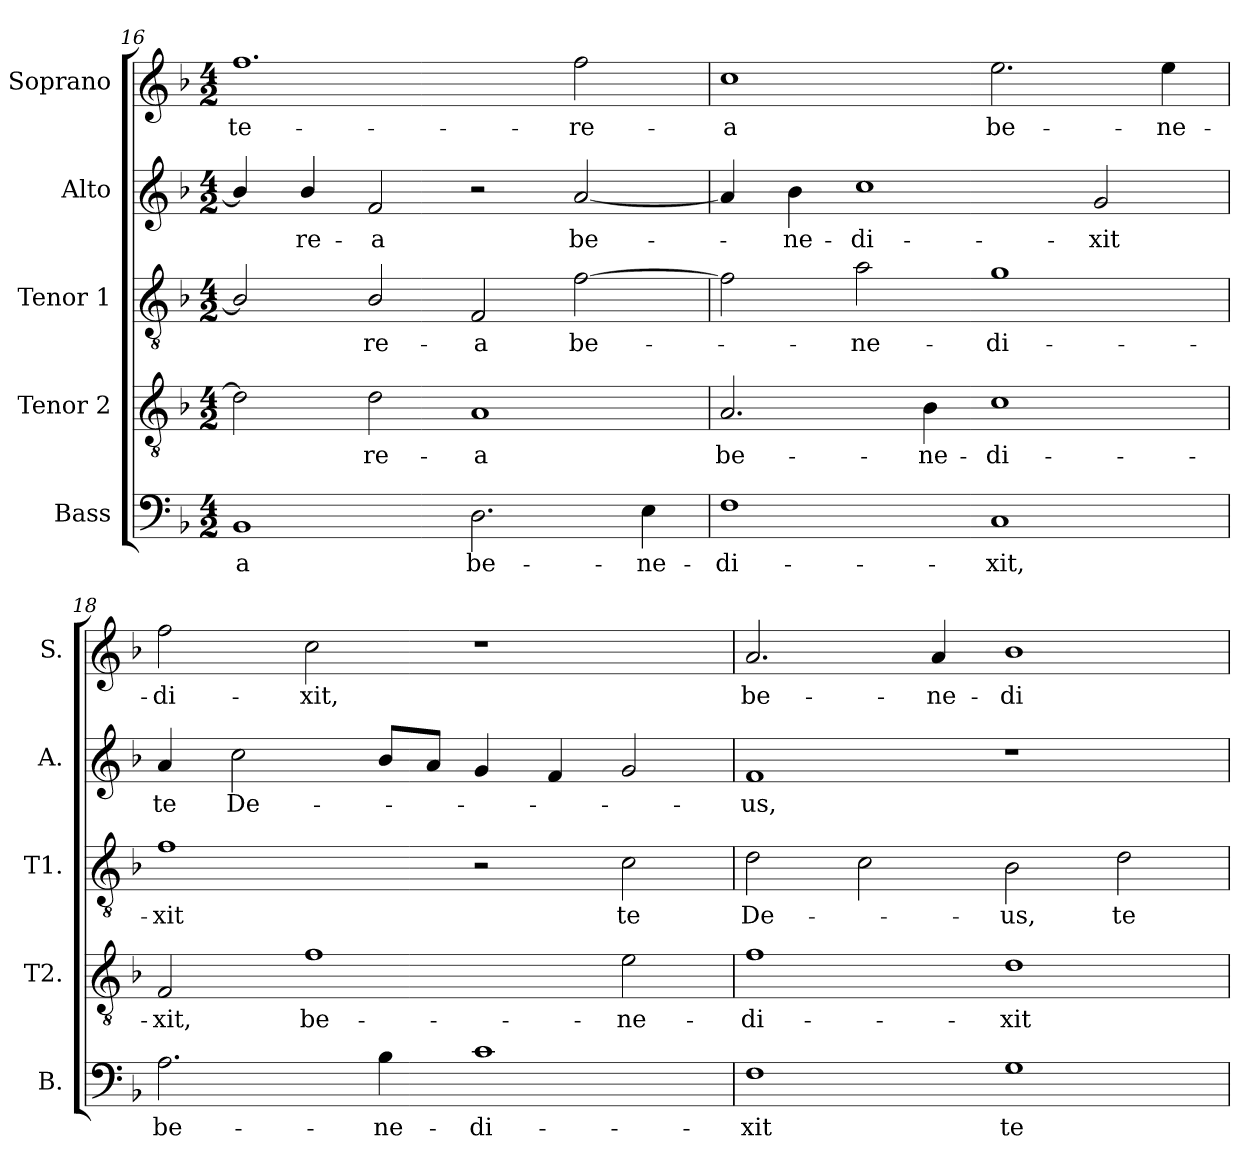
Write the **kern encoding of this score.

**kern	**text	**kern	**text	**kern	**text	**kern	**text	**kern	**text
*part5	*part5	*part4	*part4	*part3	*part3	*part2	*part2	*part1	*part1
*staff5	*staff5	*staff4	*staff4	*staff3	*staff3	*staff2	*staff2	*staff1	*staff1
*I"Bass	*	*I"Tenor 2	*	*I"Tenor 1	*	*I"Alto	*	*I"Soprano	*
*I'B.	*	*I'T2.	*	*I'T1.	*	*I'A.	*	*I'S.	*
*clefF4	*	*clefGv2	*	*clefGv2	*	*clefG2	*	*clefG2	*
*	*	*ITrd7c12	*	*ITrd7c12	*	*	*	*	*
*k[b-]	*	*k[b-]	*	*k[b-]	*	*k[b-]	*	*k[b-]	*
*F:	*	*F:	*	*F:	*	*F:	*	*F:	*
*M4/2	*	*M4/2	*	*M4/2	*	*M4/2	*	*M4/2	*
=16	=16	=16	=16	=16	=16	=16	=16	=16	=16
!	!LO:LY:b:color=#000000	!	!	!	!	!	!	!	!
!	!	!	!	!	!	!	!	!	!LO:LY:b:color=#000000
1BB-i	-a	2Di\]	.	2BB-i/]	.	4b-i/]	.	1.ffi	-te-
!	!	!	!	!	!	!	!LO:LY:b:color=#000000	!	!
.	.	.	.	.	.	4b-i/	-re-	.	.
!	!	!	!LO:LY:b:color=#000000	!	!	!	!	!	!
!	!	!	!	!	!LO:LY:b:color=#000000	!	!	!	!
!	!	!	!	!	!	!	!LO:LY:b:color=#000000	!	!
.	.	2Di\	-re-	2BB-i/	-re-	2fi/	-a	.	.
!	!LO:LY:b:color=#000000	!	!	!	!	!	!	!	!
!	!	!	!LO:LY:b:color=#000000	!	!	!	!	!	!
!	!	!	!	!	!LO:LY:b:color=#000000	!	!	!	!
2.Di\	be-	1AAi	-a	2FFi/	-a	2r	.	.	.
!	!	!	!	!	!LO:LY:b:color=#000000	!	!	!	!
!	!	!	!	!	!	!	!LO:LY:b:color=#000000	!	!
!	!	!	!	!	!	!	!	!	!LO:LY:b:color=#000000
.	.	.	.	[2Fi\	be-	[2ai/	be-	2ffi\	-re-
!	!LO:LY:b:color=#000000	!	!	!	!	!	!	!	!
4Ei\	-ne-	.	.	.	.	.	.	.	.
=17	=17	=17	=17	=17	=17	=17	=17	=17	=17
!	!LO:LY:b:color=#000000	!	!	!	!	!	!	!	!
!	!	!	!LO:LY:b:color=#000000	!	!	!	!	!	!
!	!	!	!	!	!	!	!	!	!LO:LY:b:color=#000000
1Fi	-di-	2.AAi/	be-	2Fi\]	.	4ai/]	.	1cci	-a
!	!	!	!	!	!	!	!LO:LY:b:color=#000000	!	!
.	.	.	.	.	.	4b-i\	-ne-	.	.
!	!	!	!	!	!LO:LY:b:color=#000000	!	!	!	!
!	!	!	!	!	!	!	!LO:LY:b:color=#000000	!	!
.	.	.	.	2Ai\	-ne-	1cci	-di-	.	.
!	!	!	!LO:LY:b:color=#000000	!	!	!	!	!	!
.	.	4BB-i\	-ne-	.	.	.	.	.	.
!	!LO:LY:b:color=#000000	!	!	!	!	!	!	!	!
!	!	!	!LO:LY:b:color=#000000	!	!	!	!	!	!
!	!	!	!	!	!LO:LY:b:color=#000000	!	!	!	!
!	!	!	!	!	!	!	!	!	!LO:LY:b:color=#000000
1Ci	-xit,	1Ci	-di-	1Gi	-di-	.	.	2.eei\	be-
!	!	!	!	!	!	!	!LO:LY:b:color=#000000	!	!
.	.	.	.	.	.	2gi/	-xit	.	.
!	!	!	!	!	!	!	!	!	!LO:LY:b:color=#000000
.	.	.	.	.	.	.	.	4eei\	-ne-
!!LO:LB:g=z
=18	=18	=18	=18	=18	=18	=18	=18	=18	=18
!	!LO:LY:b:color=#000000	!	!	!	!	!	!	!	!
!	!	!	!LO:LY:b:color=#000000	!	!	!	!	!	!
!	!	!	!	!	!LO:LY:b:color=#000000	!	!	!	!
!	!	!	!	!	!	!	!LO:LY:b:color=#000000	!	!
!	!	!	!	!	!	!	!	!	!LO:LY:b:color=#000000
2.Ai\	be-	2FFi/	-xit,	1Fi	-xit	4ai/	te	2ffi\	-di-
!	!	!	!	!	!	!	!LO:LY:b:color=#000000	!	!
.	.	.	.	.	.	2cci\	De-	.	.
!	!	!	!LO:LY:b:color=#000000	!	!	!	!	!	!
!	!	!	!	!	!	!	!	!	!LO:LY:b:color=#000000
.	.	1Fi	be-	.	.	.	.	2cci\	-xit,
!	!LO:LY:b:color=#000000	!	!	!	!	!	!	!	!
4B-i\	-ne-	.	.	.	.	8b-i/L	.	.	.
.	.	.	.	.	.	8ai/J	.	.	.
!	!LO:LY:b:color=#000000	!	!	!	!	!	!	!	!
1ci	-di-	.	.	2r	.	4gi/	.	1r	.
.	.	.	.	.	.	4fi/	.	.	.
!	!	!	!LO:LY:b:color=#000000	!	!	!	!	!	!
!	!	!	!	!	!LO:LY:b:color=#000000	!	!	!	!
.	.	2Ei\	-ne-	2Ci\	te	2gi/	.	.	.
=19	=19	=19	=19	=19	=19	=19	=19	=19	=19
!	!LO:LY:b:color=#000000	!	!	!	!	!	!	!	!
!	!	!	!LO:LY:b:color=#000000	!	!	!	!	!	!
!	!	!	!	!	!LO:LY:b:color=#000000	!	!	!	!
!	!	!	!	!	!	!	!LO:LY:b:color=#000000	!	!
!	!	!	!	!	!	!	!	!	!LO:LY:b:color=#000000
1Fi	-xit	1Fi	-di-	2Di\	De-	1fi	-us,	2.ai/	be-
.	.	.	.	2Ci\	.	.	.	.	.
!	!	!	!	!	!	!	!	!	!LO:LY:b:color=#000000
.	.	.	.	.	.	.	.	4ai/	-ne-
!	!LO:LY:b:color=#000000	!	!	!	!	!	!	!	!
!	!	!	!LO:LY:b:color=#000000	!	!	!	!	!	!
!	!	!	!	!	!LO:LY:b:color=#000000	!	!	!	!
!	!	!	!	!	!	!	!	!	!LO:LY:b:color=#000000
1Gi	te	1Di	-xit	2BB-i\	-us,	1r	.	1b-i	-di-
!	!	!	!	!	!LO:LY:b:color=#000000	!	!	!	!
.	.	.	.	2Di\	te	.	.	.	.
=	=	=	=	=	=	=	=	=	=
*-	*-	*-	*-	*-	*-	*-	*-	*-	*-
